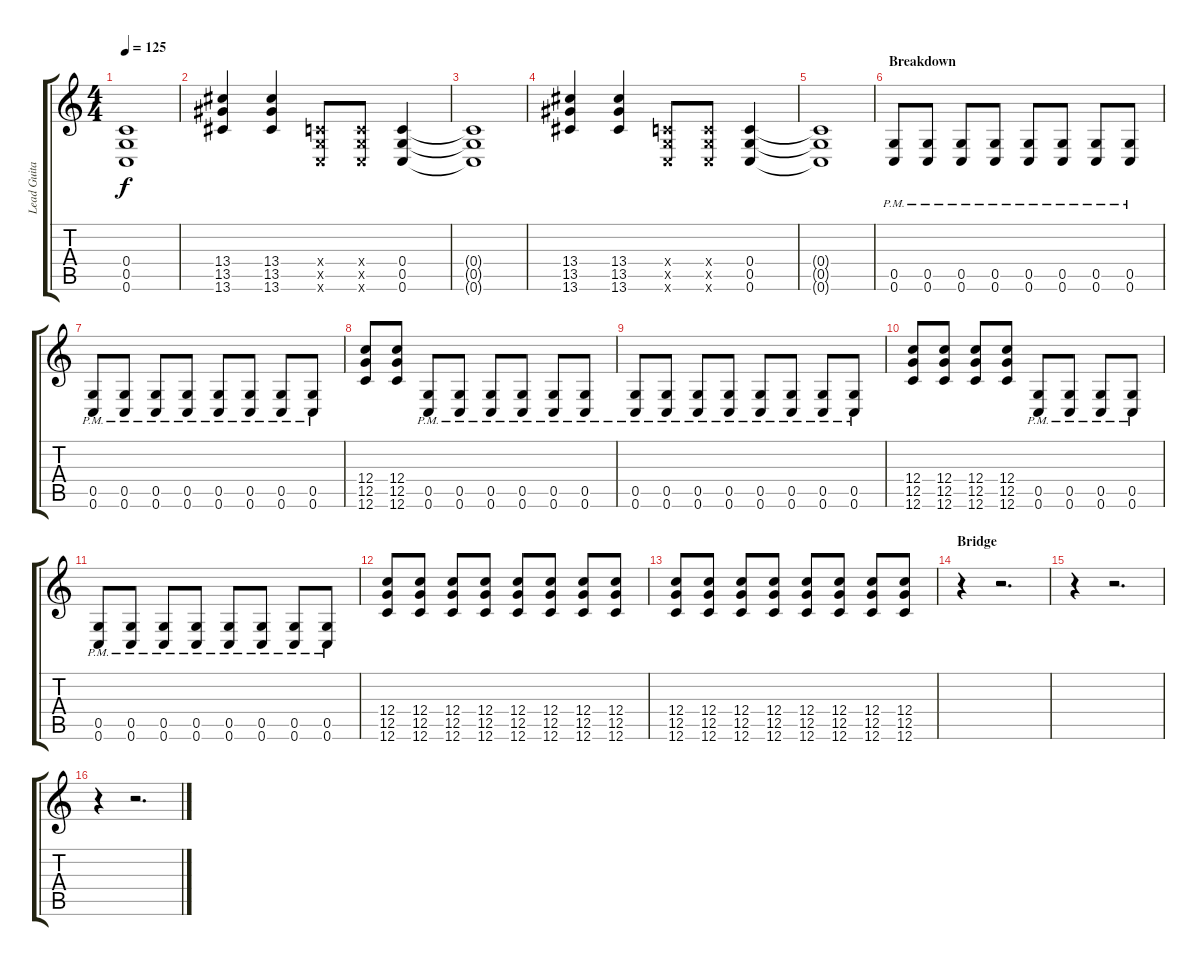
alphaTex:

\track ("Lead Guitar - Lee Malia" "Lead Guita") {instrument distortionguitar}
\staff {score tabs}
\tuning (D4 A3 F3 C3 G2 C2) {hide}
\ts (4 4)
\tempo 125
\clef g2
\ks c
(0.4{t} 0.5{t} 0.6{t}).1{dy f} |
(13.4 13.5 13.6).4 (13.4 13.5 13.6).4 (0.4{x} 0.5{x} 0.6{x}).8 (0.4{x} 0.5{x} 0.6{x}).8 (0.4 0.5 0.6).4 |
(0.4{t} 0.5{t} 0.6{t}).1 |
(13.4 13.5 13.6).4 (13.4 13.5 13.6).4 (0.4{x} 0.5{x} 0.6{x}).8 (0.4{x} 0.5{x} 0.6{x}).8 (0.4 0.5 0.6).4 |
(0.4{t} 0.5{t} 0.6{t}).1 |
\section ("" "Breakdown")
(0.5{pm} 0.6{pm}).8 (0.5{pm} 0.6{pm}).8 (0.5{pm} 0.6{pm}).8 (0.5{pm} 0.6{pm}).8 (0.5{pm} 0.6{pm}).8 (0.5{pm} 0.6{pm}).8 (0.5{pm} 0.6{pm}).8 (0.5{pm} 0.6{pm}).8 |
(0.5{pm} 0.6{pm}).8 (0.5{pm} 0.6{pm}).8 (0.5{pm} 0.6{pm}).8 (0.5{pm} 0.6{pm}).8 (0.5{pm} 0.6{pm}).8 (0.5{pm} 0.6{pm}).8 (0.5{pm} 0.6{pm}).8 (0.5{pm} 0.6{pm}).8 |
(12.4 12.5 12.6).8 (12.4 12.5 12.6).8 (0.5{pm} 0.6{pm}).8 (0.5{pm} 0.6{pm}).8 (0.5{pm} 0.6{pm}).8 (0.5{pm} 0.6{pm}).8 (0.5{pm} 0.6{pm}).8 (0.5{pm} 0.6{pm}).8 |
(0.5{pm} 0.6{pm}).8 (0.5{pm} 0.6{pm}).8 (0.5{pm} 0.6{pm}).8 (0.5{pm} 0.6{pm}).8 (0.5{pm} 0.6{pm}).8 (0.5{pm} 0.6{pm}).8 (0.5{pm} 0.6{pm}).8 (0.5{pm} 0.6{pm}).8 |
(12.4 12.5 12.6).8 (12.4 12.5 12.6).8 (12.4 12.5 12.6).8 (12.4 12.5 12.6).8 (0.5{pm} 0.6{pm}).8 (0.5{pm} 0.6{pm}).8 (0.5{pm} 0.6{pm}).8 (0.5{pm} 0.6{pm}).8 |
(0.5{pm} 0.6{pm}).8 (0.5{pm} 0.6{pm}).8 (0.5{pm} 0.6{pm}).8 (0.5{pm} 0.6{pm}).8 (0.5{pm} 0.6{pm}).8 (0.5{pm} 0.6{pm}).8 (0.5{pm} 0.6{pm}).8 (0.5{pm} 0.6{pm}).8 |
(12.4 12.5 12.6).8 (12.4 12.5 12.6).8 (12.4 12.5 12.6).8 (12.4 12.5 12.6).8 (12.4 12.5 12.6).8 (12.4 12.5 12.6).8 (12.4 12.5 12.6).8 (12.4 12.5 12.6).8 |
(12.4 12.5 12.6).8 (12.4 12.5 12.6).8 (12.4 12.5 12.6).8 (12.4 12.5 12.6).8 (12.4 12.5 12.6).8 (12.4 12.5 12.6).8 (12.4 12.5 12.6).8 (12.4 12.5 12.6).8 |
\section ("" "Bridge")
r.4 r.2{d} |
r.4 r.2{d} |
r.4 r.2{d}
